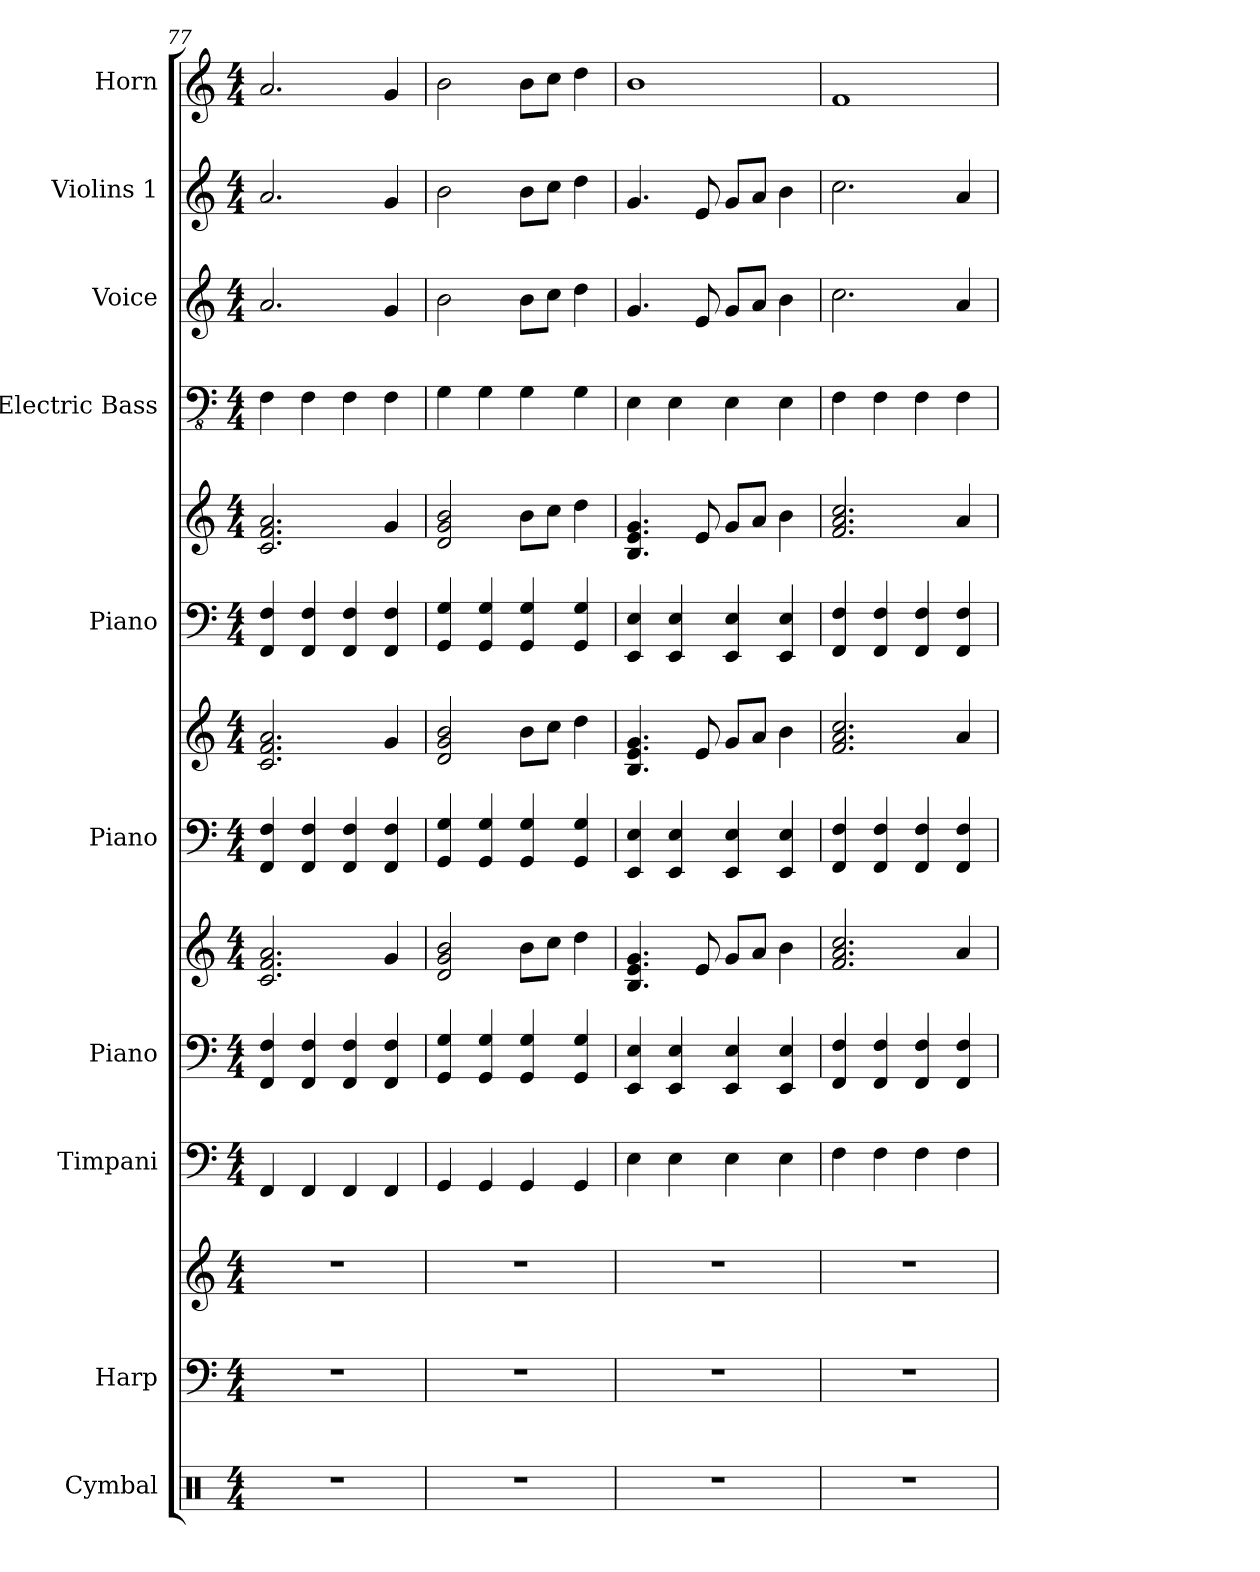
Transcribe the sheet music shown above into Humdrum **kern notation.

**kern	**kern	**kern	**kern	**kern	**kern	**kern	**kern	**kern	**kern	**kern	**kern	**kern	**kern
*part10	*part9	*part9	*part8	*part7	*part7	*part6	*part6	*part5	*part5	*part4	*part3	*part2	*part1
*staff14	*staff13	*staff12	*staff11	*staff10	*staff9	*staff8	*staff7	*staff6	*staff5	*staff4	*staff3	*staff2	*staff1
*I"Cymbal	*I"Harp	*	*I"Timpani	*I"Piano	*	*I"Piano	*	*I"Piano	*	*I"Electric Bass	*I"Voice	*I"Violins 1	*I"Horn
*I'Cym.	*I'Hrp.	*	*I'Timp.	*I'Pno.	*	*I'Pno.	*	*I'Pno.	*	*I'El. B.	*I'Vo.	*I'Vlns. 1	*I'Hn.
*clefX	*clefF4	*clefG2	*clefF4	*clefF4	*clefG2	*clefF4	*clefG2	*clefF4	*clefG2	*clefFv4	*clefG2	*clefG2	*clefG2
*	*	*	*	*	*	*	*	*	*	*	*	*	*ITrd4c7
*k[]	*k[]	*k[]	*k[]	*k[]	*k[]	*k[]	*k[]	*k[]	*k[]	*k[]	*k[]	*k[]	*k[b-]
*C:	*C:	*C:	*C:	*C:	*C:	*C:	*C:	*C:	*C:	*C:	*C:	*C:	*F:
*M4/4	*M4/4	*M4/4	*M4/4	*M4/4	*M4/4	*M4/4	*M4/4	*M4/4	*M4/4	*M4/4	*M4/4	*M4/4	*M4/4
=77	=77	=77	=77	=77	=77	=77	=77	=77	=77	=77	=77	=77	=77
1r	1r	1r	4FF/	4FF/ 4F/	2.c/ 2.f/ 2.a/	4FF/ 4F/	2.c/ 2.f/ 2.a/	4FF/ 4F/	2.c/ 2.f/ 2.a/	4FF\	2.a/	2.a/	2.d/
.	.	.	4FF/	4FF/ 4F/	.	4FF/ 4F/	.	4FF/ 4F/	.	4FF\	.	.	.
.	.	.	4FF/	4FF/ 4F/	.	4FF/ 4F/	.	4FF/ 4F/	.	4FF\	.	.	.
.	.	.	4FF/	4FF/ 4F/	4g/	4FF/ 4F/	4g/	4FF/ 4F/	4g/	4FF\	4g/	4g/	4c/
=78	=78	=78	=78	=78	=78	=78	=78	=78	=78	=78	=78	=78	=78
1r	1r	1r	4GG/	4GG/ 4G/	2d/ 2g/ 2b/	4GG/ 4G/	2d/ 2g/ 2b/	4GG/ 4G/	2d/ 2g/ 2b/	4GG\	2b\	2b\	2e\
.	.	.	4GG/	4GG/ 4G/	.	4GG/ 4G/	.	4GG/ 4G/	.	4GG\	.	.	.
.	.	.	4GG/	4GG/ 4G/	8b\L	4GG/ 4G/	8b\L	4GG/ 4G/	8b\L	4GG\	8b\L	8b\L	8e\L
.	.	.	.	.	8cc\J	.	8cc\J	.	8cc\J	.	8cc\J	8cc\J	8f\J
.	.	.	4GG/	4GG/ 4G/	4dd\	4GG/ 4G/	4dd\	4GG/ 4G/	4dd\	4GG\	4dd\	4dd\	4g\
=79	=79	=79	=79	=79	=79	=79	=79	=79	=79	=79	=79	=79	=79
1r	1r	1r	4E\	4EE/ 4E/	4.B/ 4.e/ 4.g/	4EE/ 4E/	4.B/ 4.e/ 4.g/	4EE/ 4E/	4.B/ 4.e/ 4.g/	4EE\	4.g/	4.g/	1e
.	.	.	4E\	4EE/ 4E/	.	4EE/ 4E/	.	4EE/ 4E/	.	4EE\	.	.	.
.	.	.	.	.	8e/	.	8e/	.	8e/	.	8e/	8e/	.
.	.	.	4E\	4EE/ 4E/	8g/L	4EE/ 4E/	8g/L	4EE/ 4E/	8g/L	4EE\	8g/L	8g/L	.
.	.	.	.	.	8a/J	.	8a/J	.	8a/J	.	8a/J	8a/J	.
.	.	.	4E\	4EE/ 4E/	4b\	4EE/ 4E/	4b\	4EE/ 4E/	4b\	4EE\	4b\	4b\	.
!!LO:PB:g=z
=80	=80	=80	=80	=80	=80	=80	=80	=80	=80	=80	=80	=80	=80
1r	1r	1r	4F\	4FF/ 4F/	2.f/ 2.a/ 2.cc/	4FF/ 4F/	2.f/ 2.a/ 2.cc/	4FF/ 4F/	2.f/ 2.a/ 2.cc/	4FF\	2.cc\	2.cc\	1B-
.	.	.	4F\	4FF/ 4F/	.	4FF/ 4F/	.	4FF/ 4F/	.	4FF\	.	.	.
.	.	.	4F\	4FF/ 4F/	.	4FF/ 4F/	.	4FF/ 4F/	.	4FF\	.	.	.
.	.	.	4F\	4FF/ 4F/	4a/	4FF/ 4F/	4a/	4FF/ 4F/	4a/	4FF\	4a/	4a/	.
=	=	=	=	=	=	=	=	=	=	=	=	=	=
*-	*-	*-	*-	*-	*-	*-	*-	*-	*-	*-	*-	*-	*-
